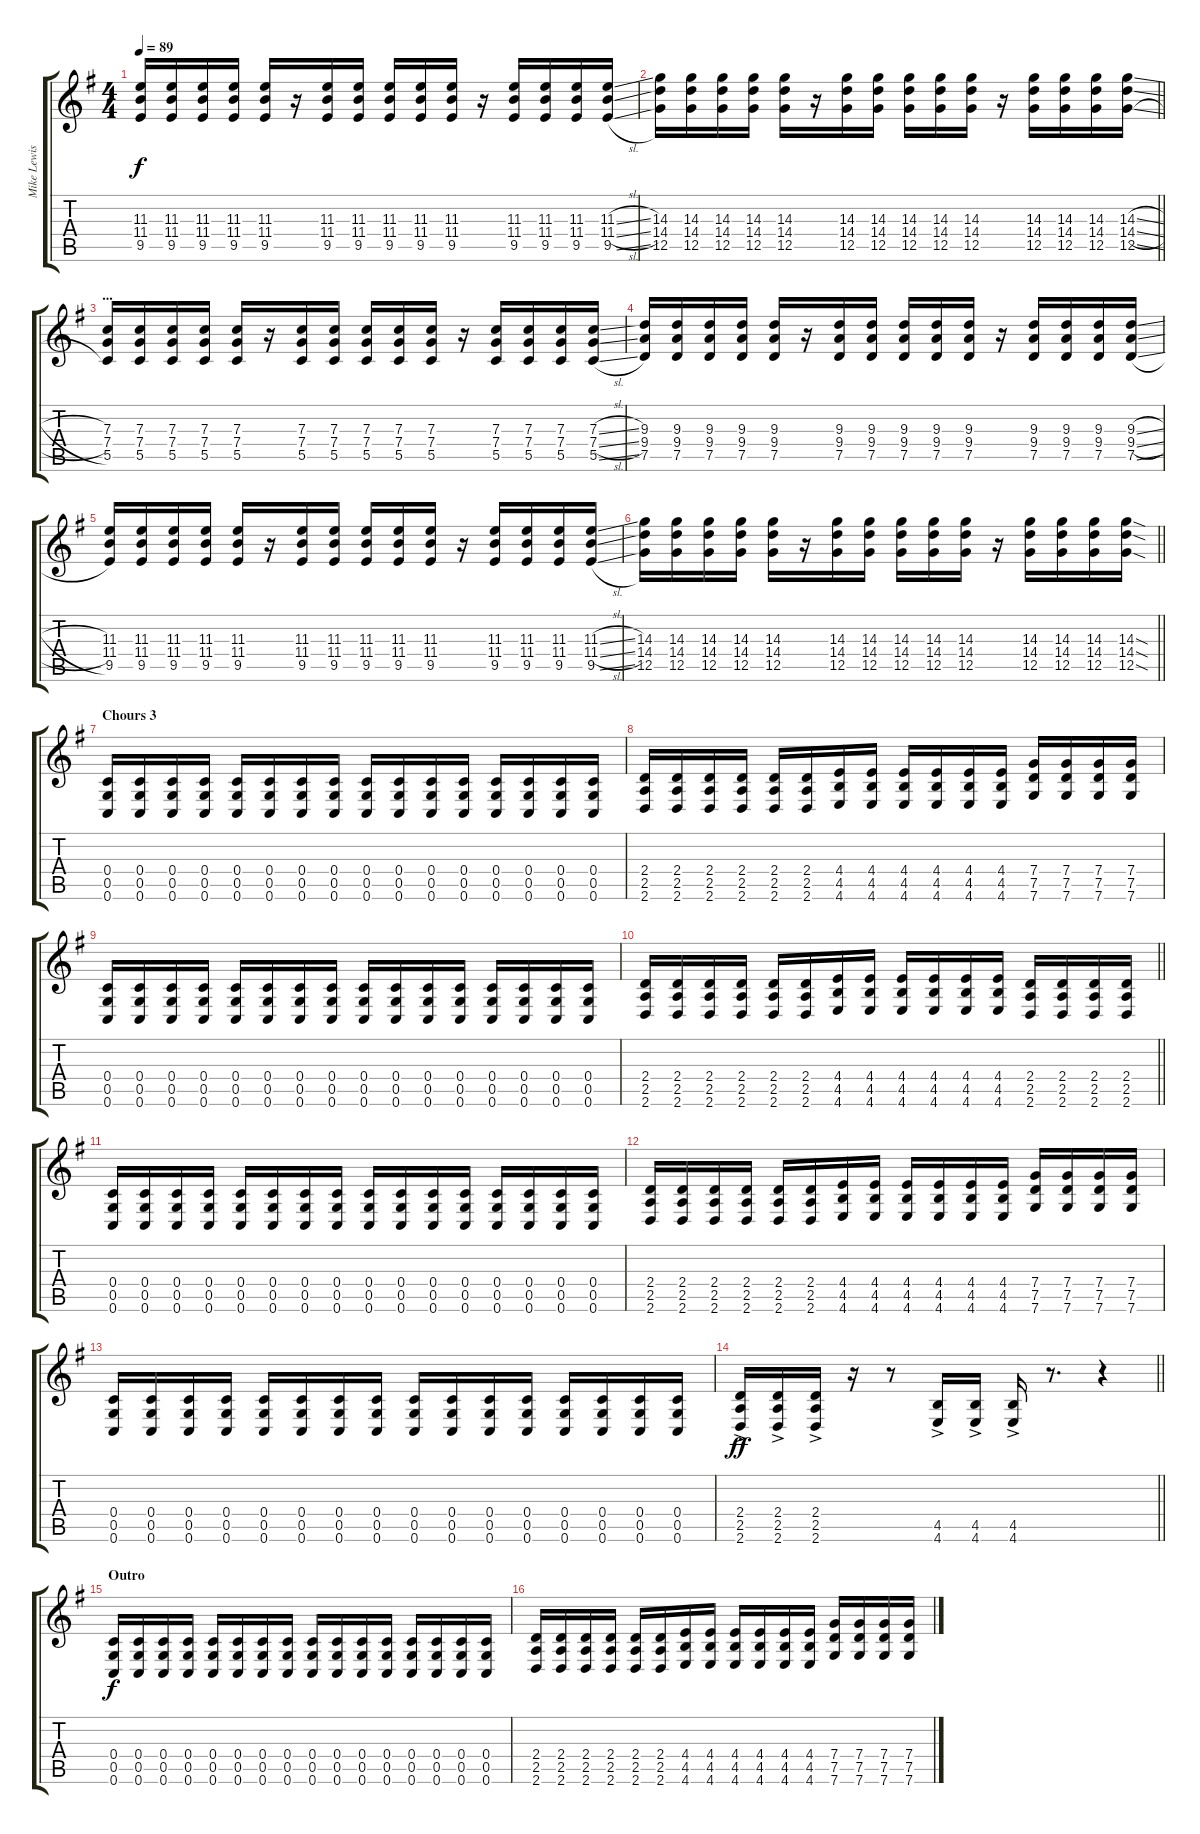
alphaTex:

\track ("Mike Lewis (Rhythm)" "Mike Lewis") {instrument acousticguitarsteel}
\staff {score tabs}
\tuning (D4 A3 F3 C3 G2 C2) {hide}
\ts (4 4)
\tempo 89
\clef g2
\ks g
(11.3 11.4 9.5).16{dy f} (11.3 11.4 9.5).16 (11.3 11.4 9.5).16 (11.3 11.4 9.5).16 (11.3 11.4 9.5).16 r.16 (11.3 11.4 9.5).16 (11.3 11.4 9.5).16 (11.3 11.4 9.5).16 (11.3 11.4 9.5).16 (11.3 11.4 9.5).16 r.16 (11.3 11.4 9.5).16 (11.3 11.4 9.5).16 (11.3 11.4 9.5).16 (11.3{sl} 11.4{sl} 9.5{sl}).16 |
\barLineRight lightlight
(14.3 14.4 12.5).16 (14.3 14.4 12.5).16 (14.3 14.4 12.5).16 (14.3 14.4 12.5).16 (14.3 14.4 12.5).16 r.16 (14.3 14.4 12.5).16 (14.3 14.4 12.5).16 (14.3 14.4 12.5).16 (14.3 14.4 12.5).16 (14.3 14.4 12.5).16 r.16 (14.3 14.4 12.5).16 (14.3 14.4 12.5).16 (14.3 14.4 12.5).16 (14.3{sl} 14.4{sl} 12.5{sl}).16 |
\section ("" "...")
(7.3 7.4 5.5).16 (7.3 7.4 5.5).16 (7.3 7.4 5.5).16 (7.3 7.4 5.5).16 (7.3 7.4 5.5).16 r.16 (7.3 7.4 5.5).16 (7.3 7.4 5.5).16 (7.3 7.4 5.5).16 (7.3 7.4 5.5).16 (7.3 7.4 5.5).16 r.16 (7.3 7.4 5.5).16 (7.3 7.4 5.5).16 (7.3 7.4 5.5).16 (7.3{sl} 7.4{sl} 5.5{sl}).16 |
(9.3 9.4 7.5).16 (9.3 9.4 7.5).16 (9.3 9.4 7.5).16 (9.3 9.4 7.5).16 (9.3 9.4 7.5).16 r.16 (9.3 9.4 7.5).16 (9.3 9.4 7.5).16 (9.3 9.4 7.5).16 (9.3 9.4 7.5).16 (9.3 9.4 7.5).16 r.16 (9.3 9.4 7.5).16 (9.3 9.4 7.5).16 (9.3 9.4 7.5).16 (9.3{sl} 9.4{sl} 7.5{sl}).16 |
(11.3 11.4 9.5).16 (11.3 11.4 9.5).16 (11.3 11.4 9.5).16 (11.3 11.4 9.5).16 (11.3 11.4 9.5).16 r.16 (11.3 11.4 9.5).16 (11.3 11.4 9.5).16 (11.3 11.4 9.5).16 (11.3 11.4 9.5).16 (11.3 11.4 9.5).16 r.16 (11.3 11.4 9.5).16 (11.3 11.4 9.5).16 (11.3 11.4 9.5).16 (11.3{sl} 11.4{sl} 9.5{sl}).16 |
\barLineRight lightlight
(14.3 14.4 12.5).16 (14.3 14.4 12.5).16 (14.3 14.4 12.5).16 (14.3 14.4 12.5).16 (14.3 14.4 12.5).16 r.16 (14.3 14.4 12.5).16 (14.3 14.4 12.5).16 (14.3 14.4 12.5).16 (14.3 14.4 12.5).16 (14.3 14.4 12.5).16 r.16 (14.3 14.4 12.5).16 (14.3 14.4 12.5).16 (14.3 14.4 12.5).16 (14.3{sod} 14.4{sod} 12.5{sod}).16 |
\section ("" "Chours 3")
(0.4 0.5 0.6).16 (0.4 0.5 0.6).16 (0.4 0.5 0.6).16 (0.4 0.5 0.6).16 (0.4 0.5 0.6).16 (0.4 0.5 0.6).16 (0.4 0.5 0.6).16 (0.4 0.5 0.6).16 (0.4 0.5 0.6).16 (0.4 0.5 0.6).16 (0.4 0.5 0.6).16 (0.4 0.5 0.6).16 (0.4 0.5 0.6).16 (0.4 0.5 0.6).16 (0.4 0.5 0.6).16 (0.4 0.5 0.6).16 |
(2.4 2.5 2.6).16 (2.4 2.5 2.6).16 (2.4 2.5 2.6).16 (2.4 2.5 2.6).16 (2.4 2.5 2.6).16 (2.4 2.5 2.6).16 (4.4 4.5 4.6).16 (4.4 4.5 4.6).16 (4.4 4.5 4.6).16 (4.4 4.5 4.6).16 (4.4 4.5 4.6).16 (4.4 4.5 4.6).16 (7.4 7.5 7.6).16 (7.4 7.5 7.6).16 (7.4 7.5 7.6).16 (7.4 7.5 7.6).16 |
(0.4 0.5 0.6).16 (0.4 0.5 0.6).16 (0.4 0.5 0.6).16 (0.4 0.5 0.6).16 (0.4 0.5 0.6).16 (0.4 0.5 0.6).16 (0.4 0.5 0.6).16 (0.4 0.5 0.6).16 (0.4 0.5 0.6).16 (0.4 0.5 0.6).16 (0.4 0.5 0.6).16 (0.4 0.5 0.6).16 (0.4 0.5 0.6).16 (0.4 0.5 0.6).16 (0.4 0.5 0.6).16 (0.4 0.5 0.6).16 |
\barLineRight lightlight
(2.4 2.5 2.6).16 (2.4 2.5 2.6).16 (2.4 2.5 2.6).16 (2.4 2.5 2.6).16 (2.4 2.5 2.6).16 (2.4 2.5 2.6).16 (4.4 4.5 4.6).16 (4.4 4.5 4.6).16 (4.4 4.5 4.6).16 (4.4 4.5 4.6).16 (4.4 4.5 4.6).16 (4.4 4.5 4.6).16 (2.4 2.5 2.6).16 (2.4 2.5 2.6).16 (2.4 2.5 2.6).16 (2.4 2.5 2.6).16 |
(0.4 0.5 0.6).16 (0.4 0.5 0.6).16 (0.4 0.5 0.6).16 (0.4 0.5 0.6).16 (0.4 0.5 0.6).16 (0.4 0.5 0.6).16 (0.4 0.5 0.6).16 (0.4 0.5 0.6).16 (0.4 0.5 0.6).16 (0.4 0.5 0.6).16 (0.4 0.5 0.6).16 (0.4 0.5 0.6).16 (0.4 0.5 0.6).16 (0.4 0.5 0.6).16 (0.4 0.5 0.6).16 (0.4 0.5 0.6).16 |
(2.4 2.5 2.6).16 (2.4 2.5 2.6).16 (2.4 2.5 2.6).16 (2.4 2.5 2.6).16 (2.4 2.5 2.6).16 (2.4 2.5 2.6).16 (4.4 4.5 4.6).16 (4.4 4.5 4.6).16 (4.4 4.5 4.6).16 (4.4 4.5 4.6).16 (4.4 4.5 4.6).16 (4.4 4.5 4.6).16 (7.4 7.5 7.6).16 (7.4 7.5 7.6).16 (7.4 7.5 7.6).16 (7.4 7.5 7.6).16 |
(0.4 0.5 0.6).16 (0.4 0.5 0.6).16 (0.4 0.5 0.6).16 (0.4 0.5 0.6).16 (0.4 0.5 0.6).16 (0.4 0.5 0.6).16 (0.4 0.5 0.6).16 (0.4 0.5 0.6).16 (0.4 0.5 0.6).16 (0.4 0.5 0.6).16 (0.4 0.5 0.6).16 (0.4 0.5 0.6).16 (0.4 0.5 0.6).16 (0.4 0.5 0.6).16 (0.4 0.5 0.6).16 (0.4 0.5 0.6).16 |
\barLineRight lightlight
(2.4{ac} 2.5{ac} 2.6{ac}).16{dy ff} (2.4{ac} 2.5{ac} 2.6{ac}).16 (2.4{ac} 2.5{ac} 2.6{ac}).16 r.16 r.8 (4.5{ac} 4.6{ac}).16 (4.5{ac} 4.6{ac}).16 (4.5{ac} 4.6{ac}).16 r.8{d} r.4 |
\section ("" "Outro")
(0.4 0.5 0.6).16{dy f} (0.4 0.5 0.6).16 (0.4 0.5 0.6).16 (0.4 0.5 0.6).16 (0.4 0.5 0.6).16 (0.4 0.5 0.6).16 (0.4 0.5 0.6).16 (0.4 0.5 0.6).16 (0.4 0.5 0.6).16 (0.4 0.5 0.6).16 (0.4 0.5 0.6).16 (0.4 0.5 0.6).16 (0.4 0.5 0.6).16 (0.4 0.5 0.6).16 (0.4 0.5 0.6).16 (0.4 0.5 0.6).16 |
(2.4 2.5 2.6).16 (2.4 2.5 2.6).16 (2.4 2.5 2.6).16 (2.4 2.5 2.6).16 (2.4 2.5 2.6).16 (2.4 2.5 2.6).16 (4.4 4.5 4.6).16 (4.4 4.5 4.6).16 (4.4 4.5 4.6).16 (4.4 4.5 4.6).16 (4.4 4.5 4.6).16 (4.4 4.5 4.6).16 (7.4 7.5 7.6).16 (7.4 7.5 7.6).16 (7.4 7.5 7.6).16 (7.4 7.5 7.6).16
